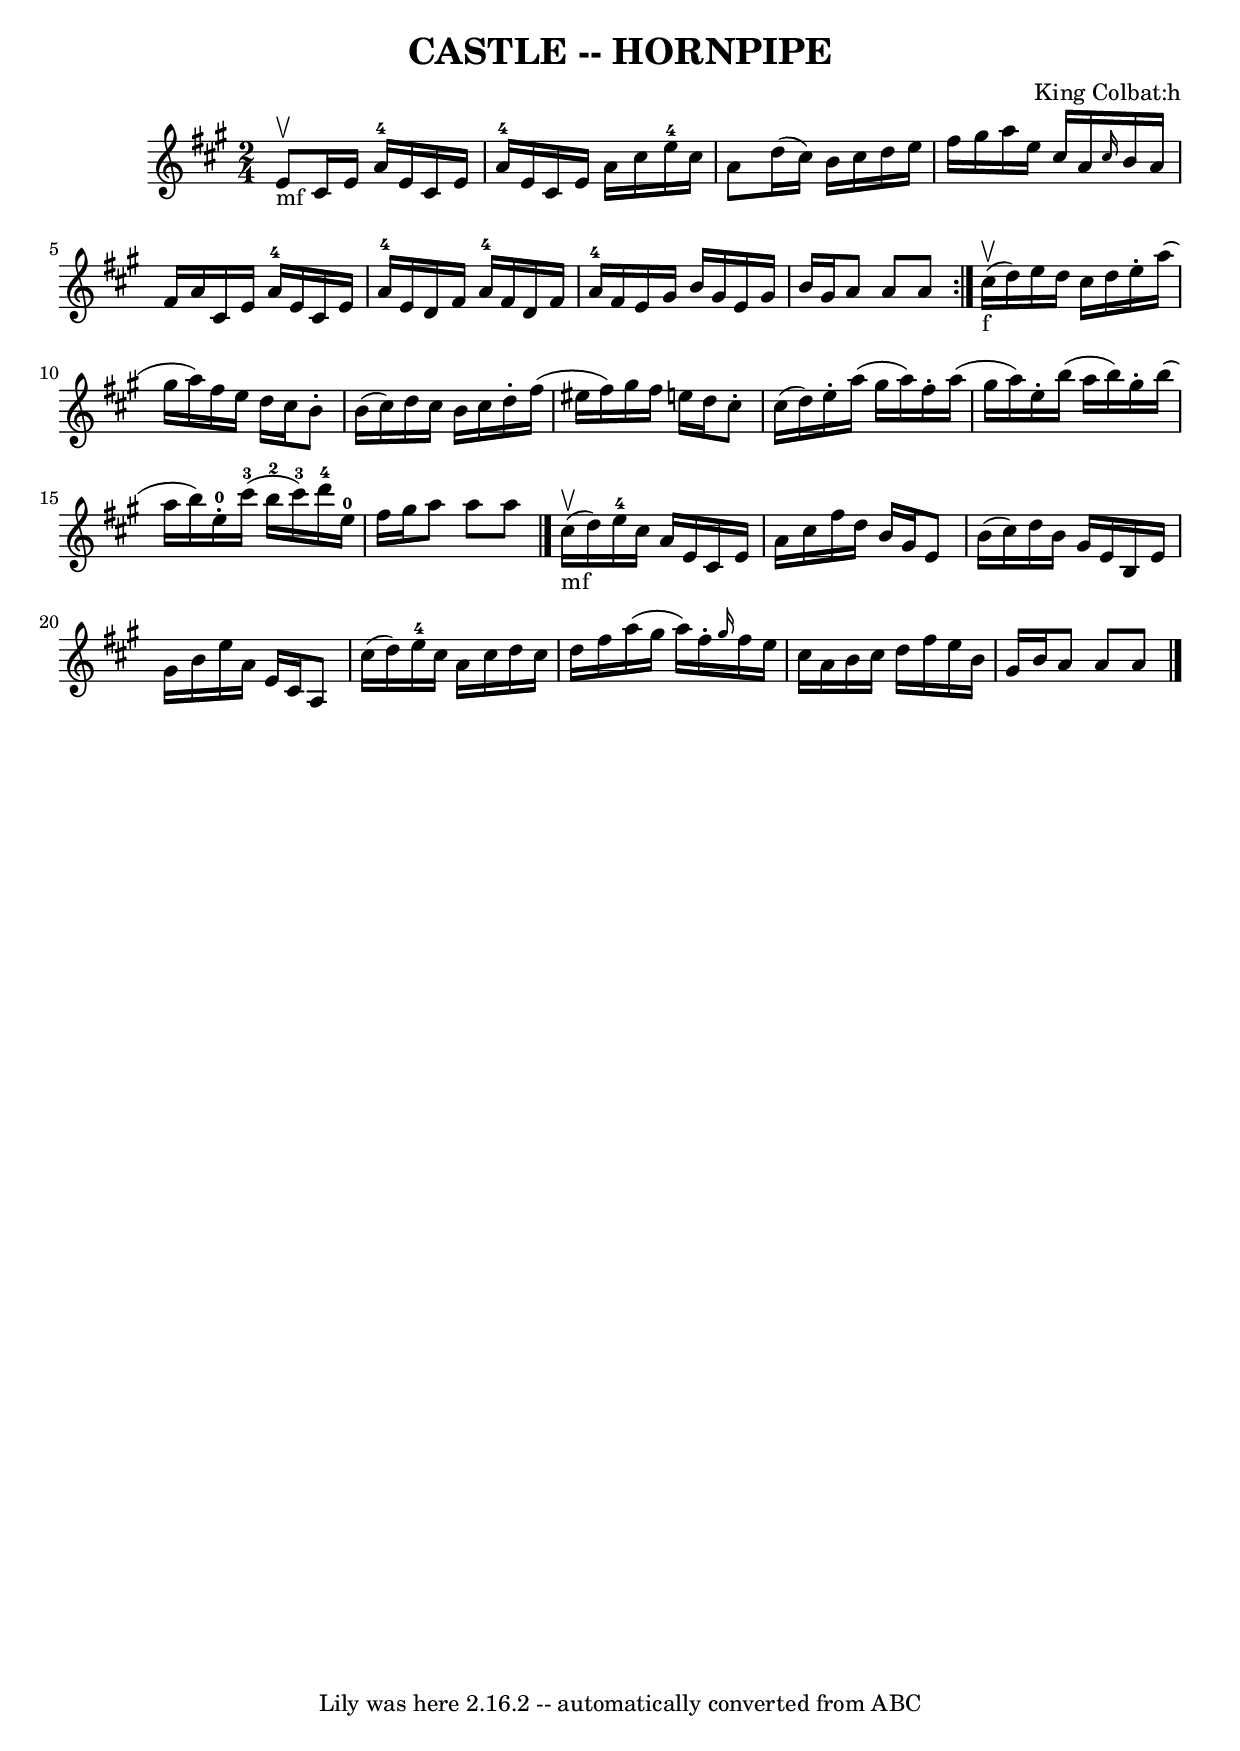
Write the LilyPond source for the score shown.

\version "2.16.2"
\include "Mammoth.ily"
\header {
  %% book = "Ryan's Mammoth Collection of Fiddle Tunes"
  composer = "King Colbat:h"
  crossRefNumber = "1"
  footnotes = ""
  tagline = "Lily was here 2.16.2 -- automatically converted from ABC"
  title = "CASTLE -- HORNPIPE"

}
voicedefault =  {



  \repeat volta 2 {

    \time 2/4 
    \key a \major
    e'8_"mf"^\upbow       |
    cis'16 e'16    
    a'16-4 e'16 cis'16 e'16 a'16-4 e'16    |
    cis'16    
    e'16 a'16 cis''16 e''16-4 cis''16 a'8    |
    d''16 (
    cis''16) b'16 cis''16 d''16 e''16 fis''16 gis''16    
    |
    a''16 e''16 cis''16 a'16  \grace { cis''16  
				     } b'16    
    a'16 fis'16 a'16    |
    |
    cis'16 e'16 a'16-4   
    e'16 cis'16 e'16 a'16-4 e'16    |
    d'16 fis'16 a'16 -4 fis'16 d'16 fis'16 a'16-4 fis'16    |
    e'16    
    gis'16 b'16 gis'16 e'16 gis'16 b'16 gis'16    |
    a'8  
    a'8 a'8    
  } cis''16_"f"(^\upbow d''16)       |
  
  e''16 d''16 cis''16 d''16 e''16 -. a''16 (gis''16 a''16) 
  |
  fis''16 e''16 d''16 cis''16 b'8 -. b'16 (cis''16  -)   |
  d''16 cis''16 b'16 cis''16 d''16 -. fis''16 (
  eis''16 fis''16)   |
  gis''16 fis''16 e''16 d''16    
  cis''8 -. cis''16 (d''16)   |
  |
  e''16 -. a''16 (
  gis''16 a''16) fis''16 -. a''16 (gis''16 a''16)   |
  
  e''16 -. b''16 (a''16 b''16) gis''16 -. b''16 (a''16    
  b''16)       |
  e''16-0-. cis'''16-3(b''16-2   
  cis'''16-3) d'''16-4 e''16-0 fis''16 gis''16    |
  
  a''8 a''8 a''8    \bar "|." cis''16_"mf"(^\upbow d''16)    
  |
  e''16-4 cis''16 a'16 e'16 cis'16 e'16 a'16  
  cis''16    |
  fis''16 d''16 b'16 gis'16 e'8 b'16 (
  cis''16)   |
  d''16 b'16 gis'16 e'16 b16 e'16    
  gis'16 b'16    |
  e''16 a'16 e'16 cis'16 a8 cis''16 (
  d''16)   |
  |
  e''16-4 cis''16 a'16 cis''16 
  d''16 cis''16 d''16 fis''16    |
  a''16 (gis''16    
  a''16) fis''16 -. \grace { gis''16  
			   } fis''16 e''16 cis''16    
  a'16    |
  b'16 cis''16 d''16 fis''16 e''16 b'16    
  gis'16 b'16    |
  a'8 a'8 a'8    \bar "|."   

}

\score{
  <<

    \context Staff="default"
    {
      \voicedefault 
      
    }

  >>
  \layout {
    
  }
  \midi {
  }

}
